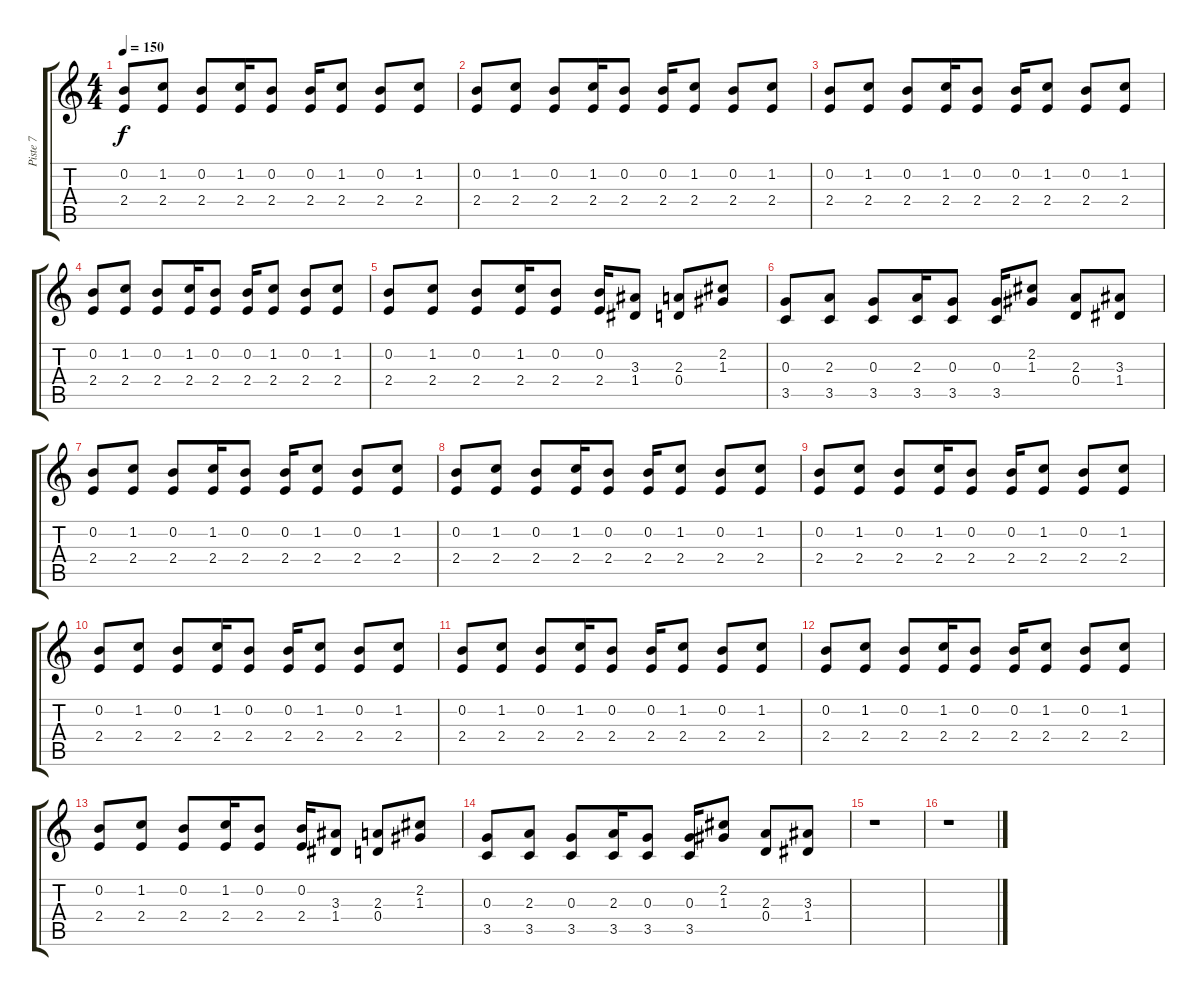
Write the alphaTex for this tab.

\track ("Piste 7" "Piste 7") {instrument overdrivenguitar}
\staff {score tabs}
\tuning (E4 B3 G3 D3 A2 E2) {hide}
\ts (4 4)
\tempo 150
\clef g2
\ks c
(0.2 2.4).8{dy f} (1.2 2.4).8 (0.2 2.4).8 (1.2 2.4).16 (0.2 2.4).8 (0.2 2.4).16 (1.2 2.4).8 (0.2 2.4).8 (1.2 2.4).8 |
(0.2 2.4).8 (1.2 2.4).8 (0.2 2.4).8 (1.2 2.4).16 (0.2 2.4).8 (0.2 2.4).16 (1.2 2.4).8 (0.2 2.4).8 (1.2 2.4).8 |
(0.2 2.4).8 (1.2 2.4).8 (0.2 2.4).8 (1.2 2.4).16 (0.2 2.4).8 (0.2 2.4).16 (1.2 2.4).8 (0.2 2.4).8 (1.2 2.4).8 |
(0.2 2.4).8 (1.2 2.4).8 (0.2 2.4).8 (1.2 2.4).16 (0.2 2.4).8 (0.2 2.4).16 (1.2 2.4).8 (0.2 2.4).8 (1.2 2.4).8 |
(0.2 2.4).8 (1.2 2.4).8 (0.2 2.4).8 (1.2 2.4).16 (0.2 2.4).8 (0.2 2.4).16 (3.3 1.4).8 (2.3 0.4).8 (2.2 1.3).8 |
(0.3 3.5).8 (2.3 3.5).8 (0.3 3.5).8 (2.3 3.5).16 (0.3 3.5).8 (0.3 3.5).16 (2.2 1.3).8 (2.3 0.4).8 (3.3 1.4).8 |
(0.2 2.4).8 (1.2 2.4).8 (0.2 2.4).8 (1.2 2.4).16 (0.2 2.4).8 (0.2 2.4).16 (1.2 2.4).8 (0.2 2.4).8 (1.2 2.4).8 |
(0.2 2.4).8 (1.2 2.4).8 (0.2 2.4).8 (1.2 2.4).16 (0.2 2.4).8 (0.2 2.4).16 (1.2 2.4).8 (0.2 2.4).8 (1.2 2.4).8 |
(0.2 2.4).8 (1.2 2.4).8 (0.2 2.4).8 (1.2 2.4).16 (0.2 2.4).8 (0.2 2.4).16 (1.2 2.4).8 (0.2 2.4).8 (1.2 2.4).8 |
(0.2 2.4).8 (1.2 2.4).8 (0.2 2.4).8 (1.2 2.4).16 (0.2 2.4).8 (0.2 2.4).16 (1.2 2.4).8 (0.2 2.4).8 (1.2 2.4).8 |
(0.2 2.4).8 (1.2 2.4).8 (0.2 2.4).8 (1.2 2.4).16 (0.2 2.4).8 (0.2 2.4).16 (1.2 2.4).8 (0.2 2.4).8 (1.2 2.4).8 |
(0.2 2.4).8 (1.2 2.4).8 (0.2 2.4).8 (1.2 2.4).16 (0.2 2.4).8 (0.2 2.4).16 (1.2 2.4).8 (0.2 2.4).8 (1.2 2.4).8 |
(0.2 2.4).8 (1.2 2.4).8 (0.2 2.4).8 (1.2 2.4).16 (0.2 2.4).8 (0.2 2.4).16 (3.3 1.4).8 (2.3 0.4).8 (2.2 1.3).8 |
(0.3 3.5).8 (2.3 3.5).8 (0.3 3.5).8 (2.3 3.5).16 (0.3 3.5).8 (0.3 3.5).16 (2.2 1.3).8 (2.3 0.4).8 (3.3 1.4).8 |
r.1 |
r.1
